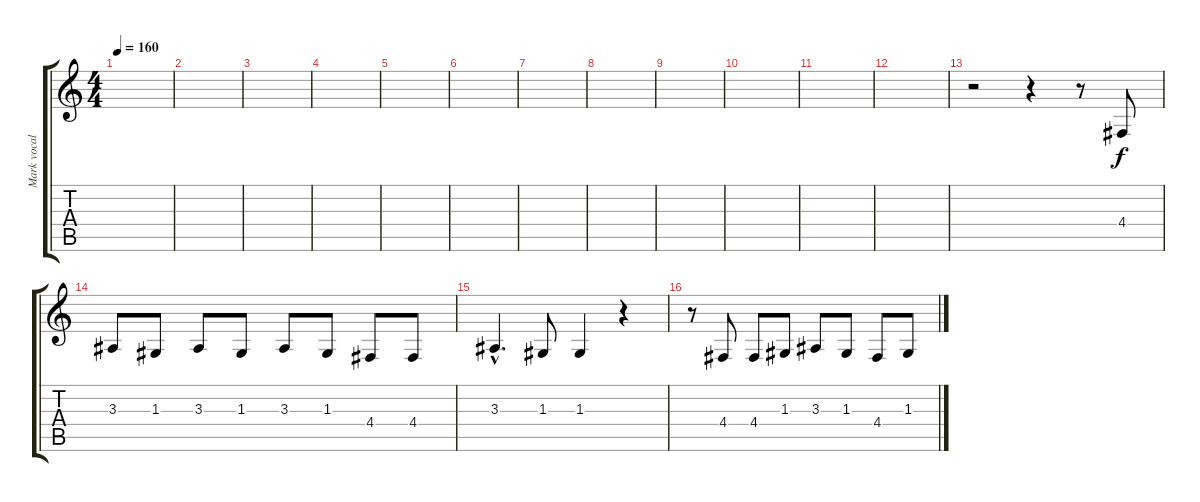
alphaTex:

\track ("Mark vocals(2)" "Mark vocal") {instrument tenorsax}
\staff {score tabs}
\tuning (E4 B3 G3 D3 A2 E2) {hide}
\ts (4 4)
\tempo 160
\clef g2
\ks c
|
|
|
|
|
|
|
|
|
|
|
|
r.2 r.4 r.8 4.4.8 |
3.3.8 1.3.8 3.3.8 1.3.8 3.3.8 1.3.8 4.4.8 4.4.8 |
3.3{hac}.4{d} 1.3.8 1.3.4 r.4 |
r.8 4.4.8 4.4.8 1.3.8 3.3.8 1.3.8 4.4.8 1.3.8
